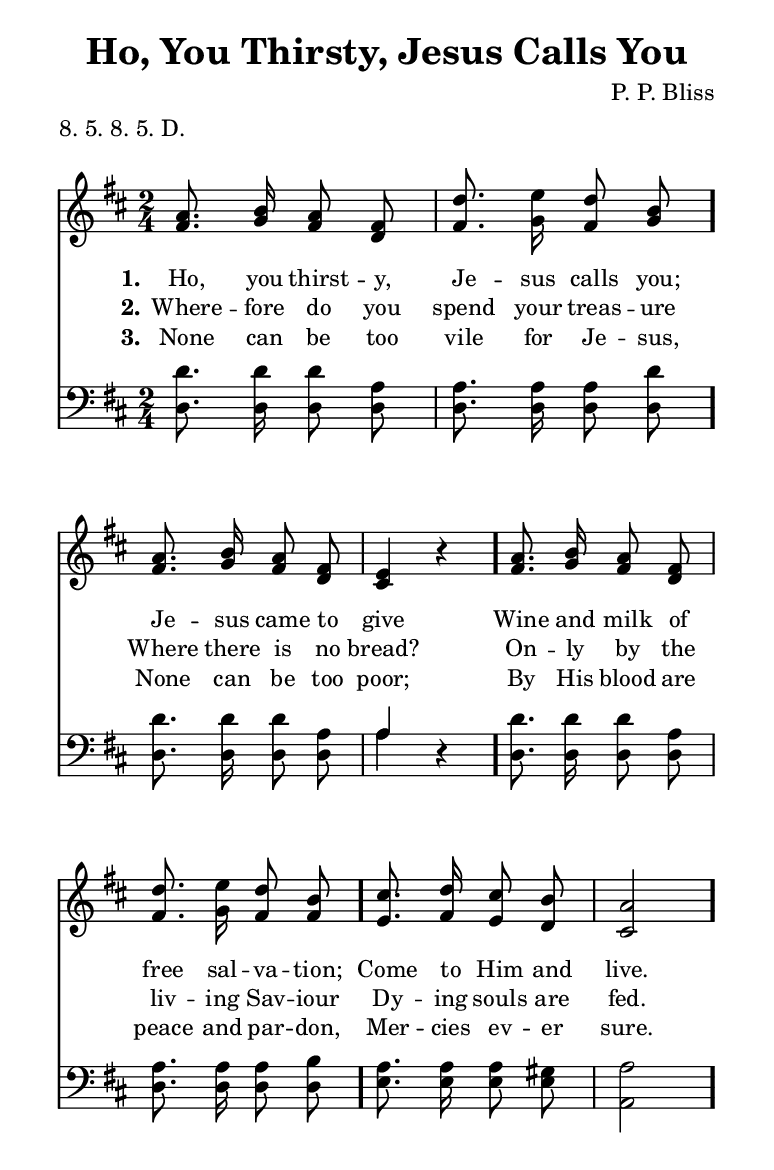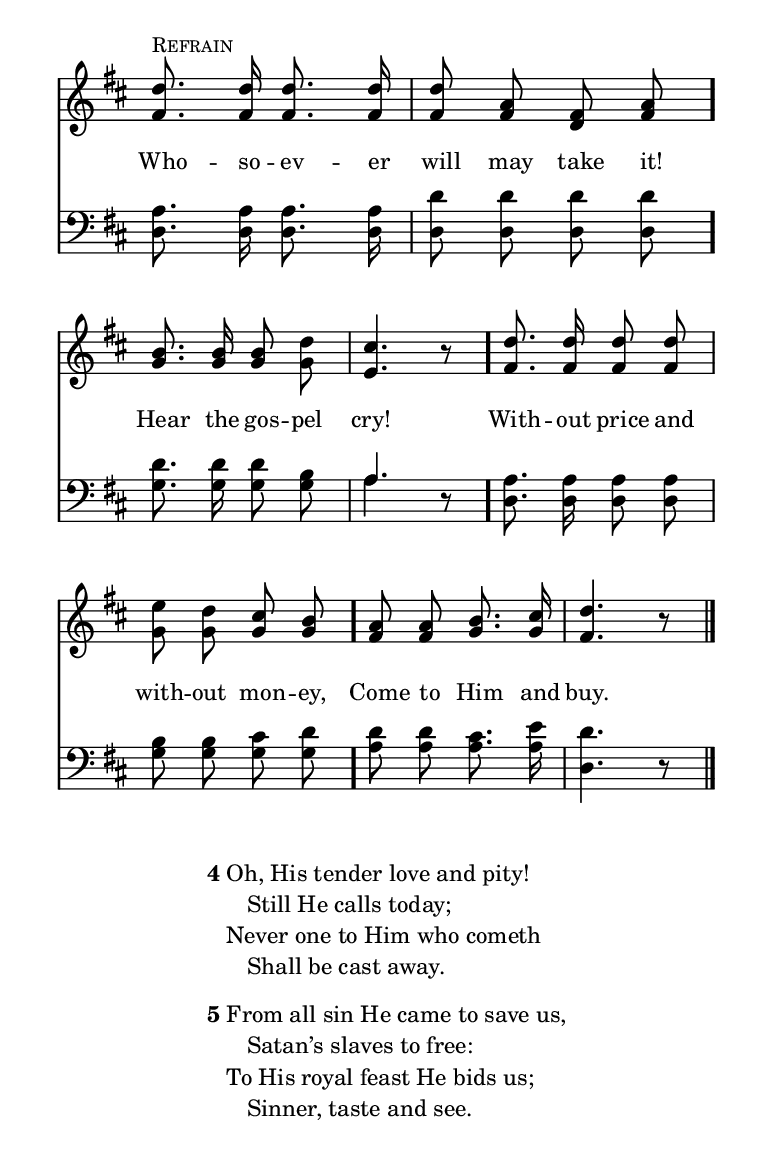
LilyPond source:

\include "common/global.ily"
\paper {
  \include "common/paper.ily"
}

\header{
  %gospel
  hymnnumber = "94"
  title = "Ho, You Thirsty, Jesus Calls You"
  tunename = "Hold the Fort"
  meter = "8. 5. 8. 5. D."
  poet = ""
  composer = "P. P. Bliss"
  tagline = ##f
}

% for fermata in MIDI
ta = { \tempo 8=90 }
tb = { \tempo 8=45 }

patternAA = { c8. c16 c8  c8  | c8. c16 c8 c8 }
patternAB = { c8. c16 c8. c16 | c8  c8  c8 c8 }
patternAC = { c8. c16 c8  c8  | c8  c8  c8 c8 }

patternBA = { c8. c16 c8 c8 | c4 c4 }
patternBB = { c8. c16 c8 c8 | c2 }
patternBC = { c8. c16 c8 c8 | c4. c8 }
patternBD = { c8 c8 c8. c16 | c4. c8 }

global = {
  \include "common/overrides.ily"
  \override Staff.TimeSignature.style = #'numbered
  \time 2/4
  \override Score.MetronomeMark.transparent = ##t % hide all fermata changes too
  \ta
  \key d \major
  %\partial 4
  \autoBeamOff
}

notesSoprano = {
\global
\relative c'' {

  \changePitch \patternAA { a b a fis | d' e d b }
  \changePitch \patternBA { a b a fis | e r }
  \changePitch \patternAA { a b a fis | d' e d b }
  \changePitch \patternBB { cis d cis b | a }

  << s^\markup { \small \caps "Refrain" }
  \changePitch \patternAB { d d d d | d a fis a } >>
  \changePitch \patternBC { b b b d | cis r }
  \changePitch \patternAC { d d d d | e d cis b }
  \changePitch \patternBD { a a b cis | d r }

  \bar "|."

}
}

notesAlto = {
\global
\relative e' {

  \changePitch \patternAA { fis g fis d | fis g fis g }
  \changePitch \patternBA { fis g fis d | cis r }
  \changePitch \patternAA { fis g fis d | fis g fis fis }
  \changePitch \patternBB { e fis e d | cis }

  \changePitch \patternAB { fis fis fis fis | fis fis d fis }
  \changePitch \patternBC { g g g g | e r }
  \changePitch \patternAC { fis fis fis fis | g g g g }
  \changePitch \patternBD { fis fis g g | fis r }

}
}

notesTenor = {
\global
\relative a {

  \changePitch \patternAA { d d d a | a a a d }
  \changePitch \patternBA { d d d a | a r }
  \changePitch \patternAA { d d d a | a a a b }
  \changePitch \patternBB { a a a gis | a }

  \changePitch \patternAB { a a a a | d d d d }
  \changePitch \patternBC { d d d b | a r }
  \changePitch \patternAC { a a a a | b b cis d }
  \changePitch \patternBD { d d cis e | d r }

}
}

notesBass = {
\global
\relative f {

  \changePitch \patternAA { d d d d | d d d d }
  \changePitch \patternBA { d d d d | a' r }
  \changePitch \patternAA { d, d d d | d d d d }
  \changePitch \patternBB { e e e e | a, }

  \changePitch \patternAB { d d d d | d d d d }
  \changePitch \patternBC { g g g g | a r }
  \changePitch \patternAC { d, d d d | g g g g }
  \changePitch \patternBD { a a a a | d, r }

}
}

Refrain = \lyricmode {

Who -- so -- ev -- er will may take it! \bar "."
Hear the gos -- pel cry! \bar "." \eogbreak
With -- out price and with -- out mon -- ey, \bar "."
Come to Him and buy. \bar "." \eogbreak

}

wordsA = \lyricmode {
\set stanza = "1."

Ho, you thirst -- y, Je -- sus calls you; \bar "."
Je -- sus came to give \bar "." \eogbreak
Wine and milk of free sal -- va -- tion; \bar "."
Come to Him and live. \bar "." \eogbreak

}

wordsB = \lyricmode {
\set stanza = "2."

Where -- fore do you spend your treas -- ure
Where there is no bread?
On -- ly by the liv -- ing Sav -- iour
Dy -- ing souls are fed.

\Refrain

}

wordsC = \lyricmode {
\set stanza = "3."

None can be too vile for Je -- sus,
None can be too poor;
By His blood are peace and par -- don,
Mer -- cies ev -- er sure.

}

wordsD = \markuplist {

\line { Oh, His tender love and pity! }
\line { { \hspace #2 } Still He calls today; }
\line { Never one to Him who cometh }
\line { { \hspace #2 } Shall be cast away. }

}

wordsE = \markuplist {

\line { From all sin He came to save us, }
\line { { \hspace #2 } Satan’s slaves to free: }
\line { To His royal feast He bids us; }
\line { { \hspace #2 } Sinner, taste and see. }

}

\score {
  \context ChoirStaff <<
    \context Staff = upper <<
      \set Staff.autoBeaming = ##f
      \set ChoirStaff.systemStartDelimiter = #'SystemStartBar
      \set ChoirStaff.printPartCombineTexts = ##f
      \partcombine #'(2 . 11) \notesSoprano \notesAlto
      \context NullVoice = sopranos { \voiceOne << \notesSoprano >> }
      \context Lyrics = one   \lyricsto sopranos \wordsA
      \context Lyrics = two   \lyricsto sopranos \wordsB
      \context Lyrics = three \lyricsto sopranos \wordsC
    >>
    \context Staff = men <<
      \set Staff.autoBeaming = ##f
      \clef bass
      \set ChoirStaff.printPartCombineTexts = ##f
      \partcombine #'(2 . 11) \notesTenor \notesBass
    >>
  >>
  \layout {
    \include "common/layout.ily"
  }
  #(cond ((ly:get-option 'eog-midi-permitted) #{ \midi{
    \include "common/midi.ily"
  } #}))
}

\noPageBreak

\markup { \fill-line { \column {
  \line{ \bold 4 \column { \wordsD } } \combine \null \vspace #0.4
  \line{ \bold 5 \column { \wordsE } } \combine \null \vspace #0.4
} } }

\version "2.19.49"  % necessary for upgrading to future LilyPond versions.

% vi:set et ts=2 sw=2 ai nocindent syntax=lilypond:
